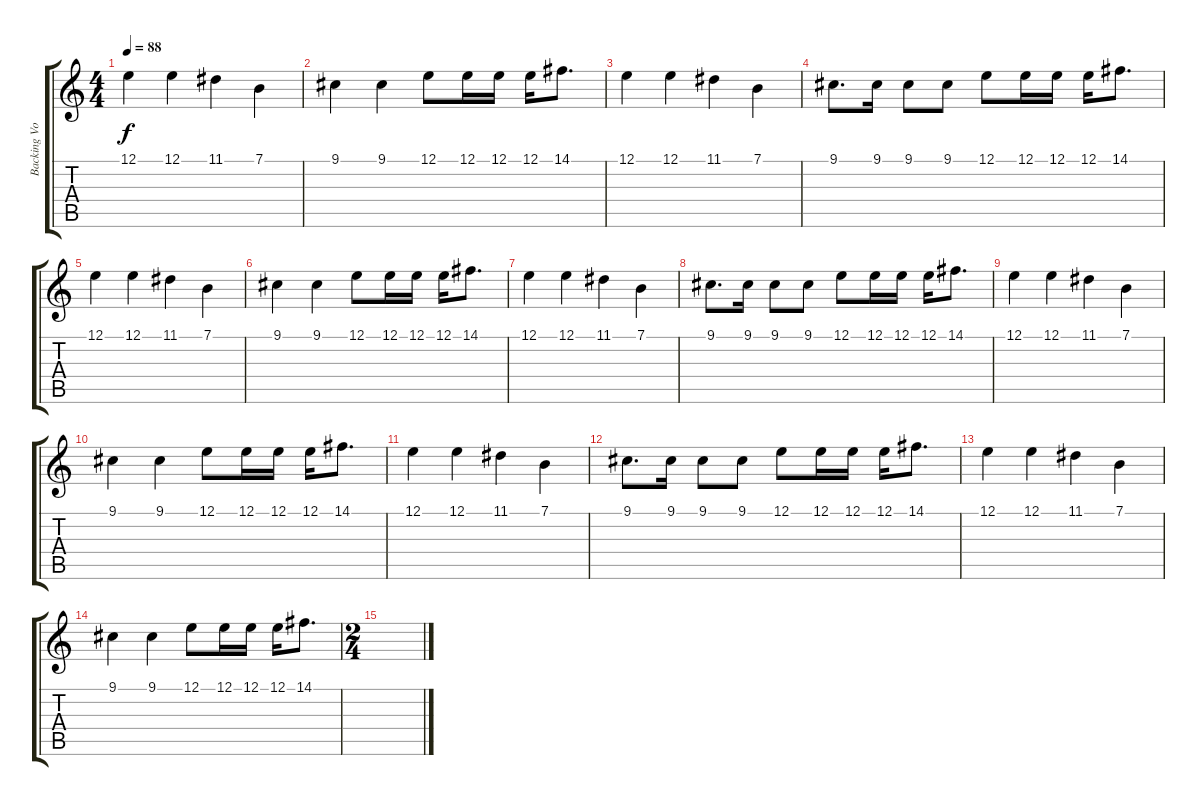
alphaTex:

\track ("Backing Vocals 1" "Backing Vo") {instrument tenorsax}
\staff {score tabs}
\tuning (E4 B3 G3 D3 A2 E2) {hide}
\ts (4 4)
\tempo 88
\clef g2
\ks c
12.1.4{dy f} 12.1.4 11.1.4 7.1.4 |
9.1.4 9.1.4 12.1.8 12.1.16 12.1.16 12.1.16 14.1.8{d} |
12.1.4 12.1.4 11.1.4 7.1.4 |
9.1.8{d} 9.1.16 9.1.8 9.1.8 12.1.8 12.1.16 12.1.16 12.1.16 14.1.8{d} |
12.1.4 12.1.4 11.1.4 7.1.4 |
9.1.4 9.1.4 12.1.8 12.1.16 12.1.16 12.1.16 14.1.8{d} |
12.1.4 12.1.4 11.1.4 7.1.4 |
9.1.8{d} 9.1.16 9.1.8 9.1.8 12.1.8 12.1.16 12.1.16 12.1.16 14.1.8{d} |
12.1.4 12.1.4 11.1.4 7.1.4 |
9.1.4 9.1.4 12.1.8 12.1.16 12.1.16 12.1.16 14.1.8{d} |
12.1.4 12.1.4 11.1.4 7.1.4 |
9.1.8{d} 9.1.16 9.1.8 9.1.8 12.1.8 12.1.16 12.1.16 12.1.16 14.1.8{d} |
12.1.4 12.1.4 11.1.4 7.1.4 |
9.1.4 9.1.4 12.1.8 12.1.16 12.1.16 12.1.16 14.1.8{d} |
\ts (2 4)
